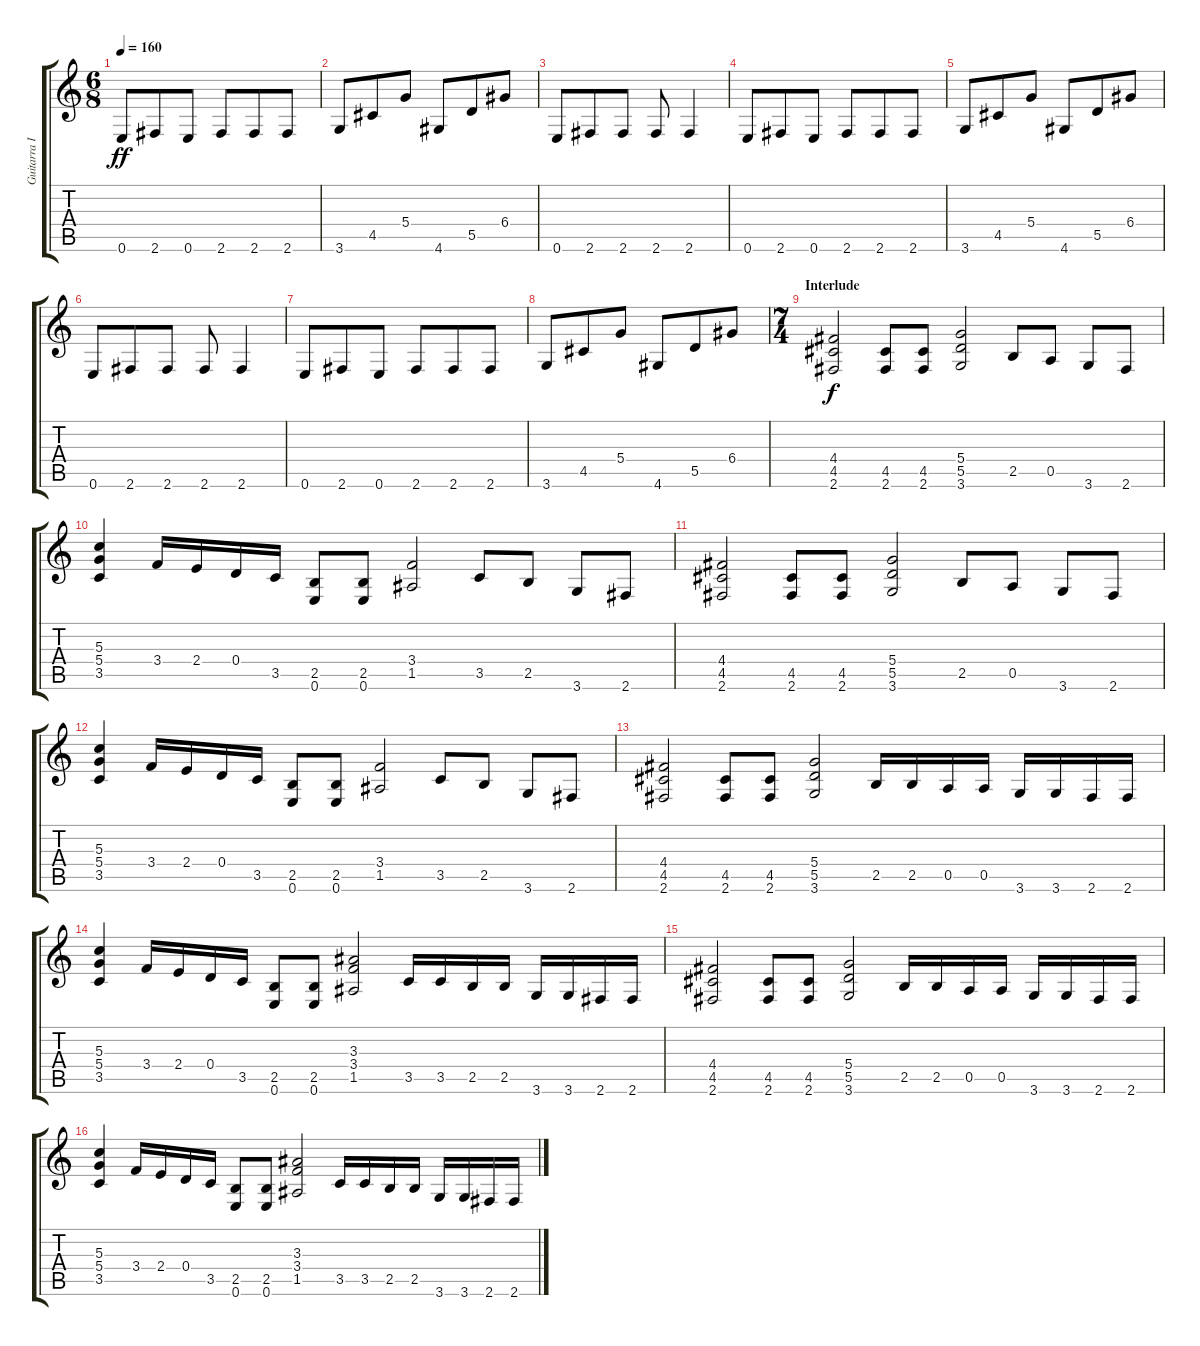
\track ("Guitarra I" "Guitarra I") {instrument distortionguitar}
\staff {score tabs}
\tuning (E4 B3 G3 D3 A2 E2) {hide}
\ts (6 8)
\tempo 160
\clef g2
\ks c
0.6.8{dy ff} 2.6.8 0.6.8 2.6.8 2.6.8 2.6.8 |
3.6.8 4.5.8 5.4.8 4.6.8 5.5.8 6.4.8 |
0.6.8 2.6.8 2.6.8 2.6.8 2.6.4 |
0.6.8 2.6.8 0.6.8 2.6.8 2.6.8 2.6.8 |
3.6.8 4.5.8 5.4.8 4.6.8 5.5.8 6.4.8 |
0.6.8 2.6.8 2.6.8 2.6.8 2.6.4 |
0.6.8 2.6.8 0.6.8 2.6.8 2.6.8 2.6.8 |
3.6.8 4.5.8 5.4.8 4.6.8 5.5.8 6.4.8 |
\ts (7 4)
\section ("" "Interlude")
(4.4 4.5 2.6).2{dy f} (4.5 2.6).8 (4.5 2.6).8 (5.4 5.5 3.6).2 2.5.8 0.5.8 3.6.8 2.6.8 |
(5.3 5.4 3.5).4 3.4.16 2.4.16 0.4.16 3.5.16 (2.5 0.6).8 (2.5 0.6).8 (3.4 1.5).2 3.5.8 2.5.8 3.6.8 2.6.8 |
(4.4 4.5 2.6).2 (4.5 2.6).8 (4.5 2.6).8 (5.4 5.5 3.6).2 2.5.8 0.5.8 3.6.8 2.6.8 |
(5.3 5.4 3.5).4 3.4.16 2.4.16 0.4.16 3.5.16 (2.5 0.6).8 (2.5 0.6).8 (3.4 1.5).2 3.5.8 2.5.8 3.6.8 2.6.8 |
(4.4 4.5 2.6).2 (4.5 2.6).8 (4.5 2.6).8 (5.4 5.5 3.6).2 2.5.16 2.5.16 0.5.16 0.5.16 3.6.16 3.6.16 2.6.16 2.6.16 |
(5.3 5.4 3.5).4 3.4.16 2.4.16 0.4.16 3.5.16 (2.5 0.6).8 (2.5 0.6).8 (3.3 3.4 1.5).2 3.5.16 3.5.16 2.5.16 2.5.16 3.6.16 3.6.16 2.6.16 2.6.16 |
(4.4 4.5 2.6).2 (4.5 2.6).8 (4.5 2.6).8 (5.4 5.5 3.6).2 2.5.16 2.5.16 0.5.16 0.5.16 3.6.16 3.6.16 2.6.16 2.6.16 |
(5.3 5.4 3.5).4 3.4.16 2.4.16 0.4.16 3.5.16 (2.5 0.6).8 (2.5 0.6).8 (3.3 3.4 1.5).2 3.5.16 3.5.16 2.5.16 2.5.16 3.6.16 3.6.16 2.6.16 2.6.16
